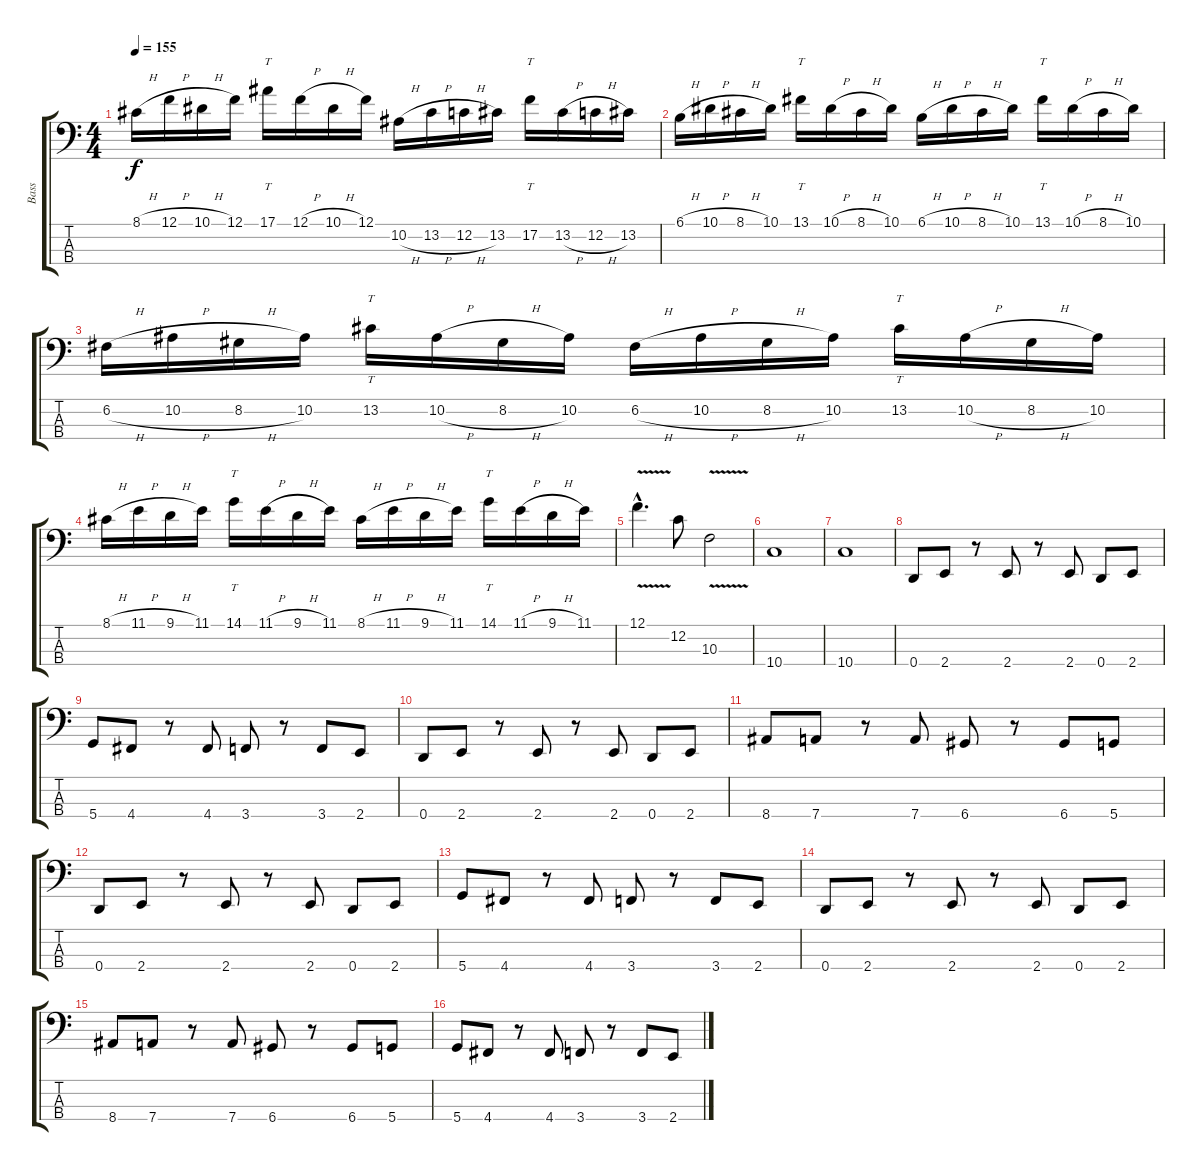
\track ("Bass" "Bass") {instrument electricbassfinger}
\staff {score tabs}
\tuning (F2 C2 G1 D1) {hide}
\ts (4 4)
\tempo 155
\clef f4
\ks c
8.1{h}.16{dy f} 12.1{h}.16 10.1{h}.16 12.1.16 17.1.16{tt} 12.1{h}.16 10.1{h}.16 12.1.16 10.2{h}.16 13.2{h}.16 12.2{h}.16 13.2.16 17.2.16{tt} 13.2{h}.16 12.2{h}.16 13.2.16 |
6.1{h}.16 10.1{h}.16 8.1{h}.16 10.1.16 13.1.16{tt} 10.1{h}.16 8.1{h}.16 10.1.16 6.1{h}.16 10.1{h}.16 8.1{h}.16 10.1.16 13.1.16{tt} 10.1{h}.16 8.1{h}.16 10.1.16 |
6.2{h}.16 10.2{h}.16 8.2{h}.16 10.2.16 13.2.16{tt} 10.2{h}.16 8.2{h}.16 10.2.16 6.2{h}.16 10.2{h}.16 8.2{h}.16 10.2.16 13.2.16{tt} 10.2{h}.16 8.2{h}.16 10.2.16 |
8.1{h}.16 11.1{h}.16 9.1{h}.16 11.1.16 14.1.16{tt} 11.1{h}.16 9.1{h}.16 11.1.16 8.1{h}.16 11.1{h}.16 9.1{h}.16 11.1.16 14.1.16{tt} 11.1{h}.16 9.1{h}.16 11.1.16 |
12.1{v hac}.4{d} 12.2.8 10.3{v}.2 |
10.4.1 |
10.4.1 |
0.4.8 2.4.8 r.8 2.4.8 r.8 2.4.8 0.4.8 2.4.8 |
5.4.8 4.4.8 r.8 4.4.8 3.4.8 r.8 3.4.8 2.4.8 |
0.4.8 2.4.8 r.8 2.4.8 r.8 2.4.8 0.4.8 2.4.8 |
8.4.8 7.4.8 r.8 7.4.8 6.4.8 r.8 6.4.8 5.4.8 |
0.4.8 2.4.8 r.8 2.4.8 r.8 2.4.8 0.4.8 2.4.8 |
5.4.8 4.4.8 r.8 4.4.8 3.4.8 r.8 3.4.8 2.4.8 |
0.4.8 2.4.8 r.8 2.4.8 r.8 2.4.8 0.4.8 2.4.8 |
8.4.8 7.4.8 r.8 7.4.8 6.4.8 r.8 6.4.8 5.4.8 |
5.4.8 4.4.8 r.8 4.4.8 3.4.8 r.8 3.4.8 2.4.8
